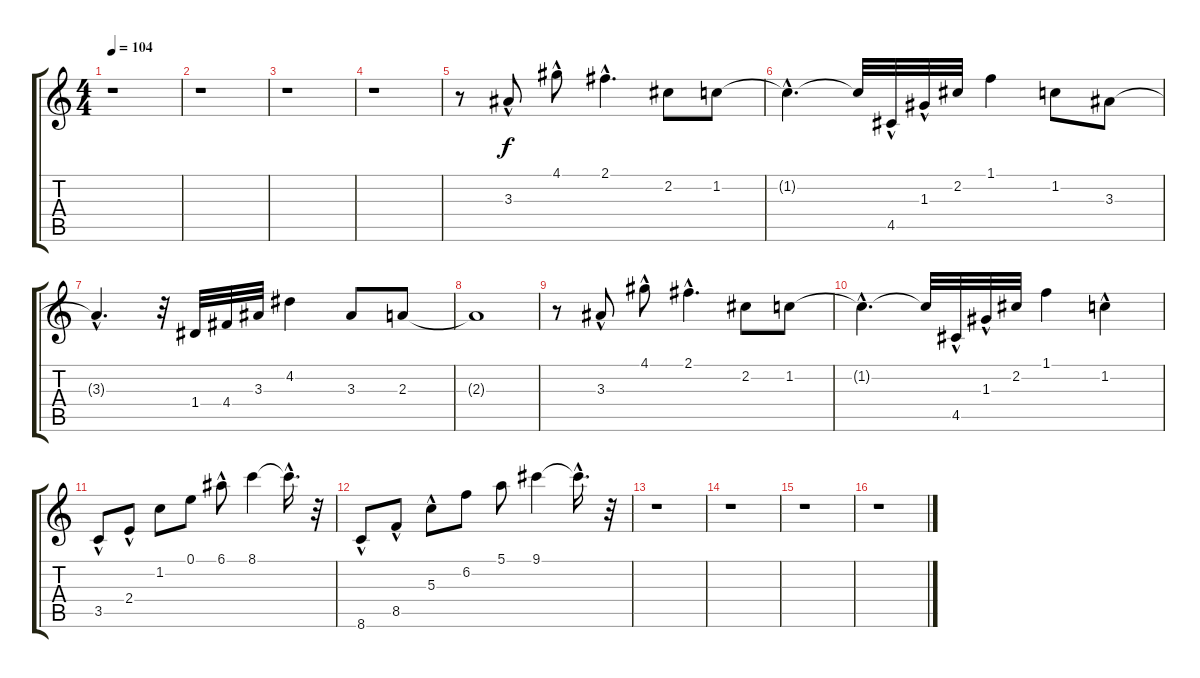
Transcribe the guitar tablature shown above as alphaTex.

\track "" {instrument acousticguitarsteel}
\staff {score tabs}
\tuning (E4 B3 G3 D3 A2 E2) {hide}
\ts (4 4)
\tempo 104
\clef g2
\ks c
r.1{dy f} |
r.1 |
r.1 |
r.1 |
r.8 3.3{hac}.8 4.1{hac}.8 2.1{hac}.4{d} 2.2.8 1.2.8 |
1.2{hac t}.4{d} 1.2{t}.32 4.5{hac}.32 1.3{hac}.32 2.2.32 1.1.4 1.2.8 3.3.8 |
3.3{hac t}.4{d} r.32 1.4.32 4.4.32 3.3.32 4.2.4 3.3.8 2.3.8 |
2.3{t}.1 |
r.8 3.3{hac}.8 4.1{hac}.8 2.1{hac}.4{d} 2.2.8 1.2.8 |
1.2{hac t}.4{d} 1.2{t}.32 4.5{hac}.32 1.3{hac}.32 2.2.32 1.1.4 1.2{hac}.4 |
3.5{hac}.8 2.4{hac}.8 1.2.8 0.1.8 6.1{hac}.8 8.1.4 8.1{hac t}.16{d} r.32 |
8.6{hac}.8 8.5{hac}.8 5.3{hac}.8 6.2.8 5.1.8 9.1.4 9.1{hac t}.16{d} r.32 |
r.1 |
r.1 |
r.1 |
r.1
